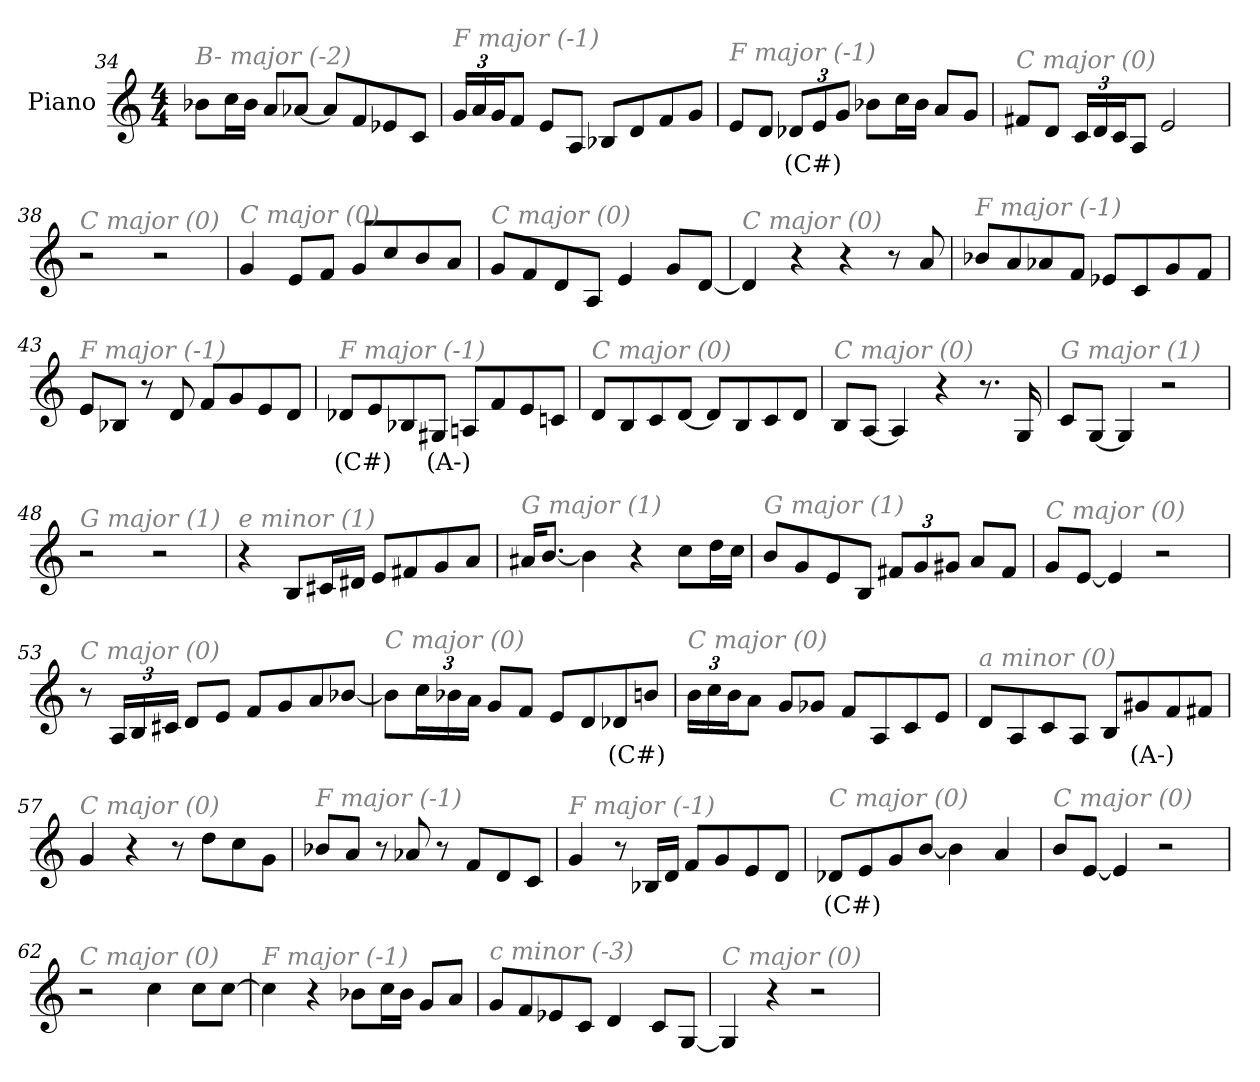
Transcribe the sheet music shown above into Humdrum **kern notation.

**kern	**text
*part1	*part1
*staff1	*staff1
*I"Piano	*
*I'Pno	*
*clefG2	*
*k[]	*
*M4/4	*
=34	=34
!LO:TX:i:color=#808080:t=B- major (-2)	!
8b-X\L	.
16cc\L	.
16b-\JJ	.
8a/L	.
[8a-X/J	.
8a-/L]	.
8f/	.
8e-X/	.
8c/J	.
=35	=35
*Xbrackettup	*
!LO:TX:i:color=#808080:t=F major (-1)	!
24g/LL	.
24a/	.
24g/J	.
8f/J	.
8e/L	.
8A/J	.
8B-X/L	.
8d/	.
8f/	.
8g/J	.
=36	=36
!LO:TX:i:color=#808080:t=F major (-1)	!
8e/L	.
8d/J	.
12d-Xi/L	(C#)
12e/	.
12g/J	.
8b-X\L	.
16cc\L	.
16b-\JJ	.
8a/L	.
8g/J	.
!!LO:LB:g=z
=37	=37
!LO:TX:i:color=#808080:t=C major (0)	!
8f#X/L	.
8d/J	.
24c/LL	.
24d/	.
24c/J	.
8A/J	.
2e/	.
=38	=38
!LO:TX:i:color=#808080:t=C major (0)	!
2r	.
2r	.
=39	=39
!LO:TX:i:color=#808080:t=C major (0)	!
4g/	.
8e/L	.
8f/J	.
8g/L	.
8cc/	.
8b/	.
8a/J	.
=40	=40
!LO:TX:i:color=#808080:t=C major (0)	!
8g/L	.
8f/	.
8d/	.
8A/J	.
4e/	.
8g/L	.
[8d/J	.
=41	=41
!LO:TX:i:color=#808080:t=C major (0)	!
4d/]	.
4r	.
4r	.
8r	.
8a/	.
!!LO:LB:g=z
=42	=42
!LO:TX:i:color=#808080:t=F major (-1)	!
8b-X/L	.
8a/	.
8a-X/	.
8f/J	.
8e-X/L	.
8c/	.
8g/	.
8f/J	.
=43	=43
!LO:TX:i:color=#808080:t=F major (-1)	!
8e/L	.
8B-X/J	.
8r	.
8d/	.
8f/L	.
8g/	.
8e/	.
8d/J	.
=44	=44
!LO:TX:i:color=#808080:t=F major (-1)	!
8d-Xi/L	(C#)
8e/	.
8B-X/	.
8G#Xi/J	(A-)
8An/L	.
8f/	.
8e/	.
8cn/J	.
=45	=45
!LO:TX:i:color=#808080:t=C major (0)	!
8d/L	.
8B/	.
8c/	.
[8d/J	.
8d/L]	.
8B/	.
8c/	.
8d/J	.
!!LO:LB:g=z
=46	=46
!LO:TX:i:color=#808080:t=C major (0)	!
8B/L	.
[8A/J	.
4A/]	.
4r	.
8.r	.
16G/	.
=47	=47
!LO:TX:i:color=#808080:t=G major (1)	!
8c/L	.
[8G/J	.
4G/]	.
2r	.
=48	=48
!LO:TX:i:color=#808080:t=G major (1)	!
2r	.
2r	.
=49	=49
!LO:TX:i:color=#808080:t=e minor (1)	!
4r	.
8B/L	.
16c#X/L	.
16d#X/JJ	.
8e/L	.
8f#X/	.
8g/	.
8a/J	.
=50	=50
!LO:TX:i:color=#808080:t=G major (1)	!
16a#X/KL	.
[8.b/J	.
4b\]	.
4r	.
8cc\L	.
16dd\L	.
16cc\JJ	.
!!LO:PB:g=z
=51	=51
!LO:TX:i:color=#808080:t=G major (1)	!
8b/L	.
8g/	.
8e/	.
8B/J	.
12f#X/L	.
12g/	.
12g#X/J	.
8a/L	.
8f#/J	.
=52	=52
!LO:TX:i:color=#808080:t=C major (0)	!
8g/L	.
[8e/J	.
4e/]	.
2r	.
=53	=53
!LO:TX:i:color=#808080:t=C major (0)	!
8r	.
24A/LL	.
24B/	.
24c#X/JJ	.
8d/L	.
8e/J	.
8f/L	.
8g/	.
8a/	.
[8b-X/J	.
=54	=54
!LO:TX:i:color=#808080:t=C major (0)	!
8b-\L]	.
24cc\L	.
24b-X\	.
24a\JJ	.
8g/L	.
8f/J	.
8e/L	.
8d/	.
8d-Xi/	(C#)
8bn/J	.
!!LO:LB:g=z
=55	=55
!LO:TX:i:color=#808080:t=C major (0)	!
24b\LL	.
24cc\	.
24b\J	.
8a\J	.
8g/L	.
8g-X/J	.
8f/L	.
8A/	.
8c/	.
8e/J	.
=56	=56
!LO:TX:i:color=#808080:t=a minor (0)	!
8d/L	.
8A/	.
8c/	.
8A/J	.
8B/L	.
8g#Xi/	(A-)
8f/	.
8f#X/J	.
=57	=57
!LO:TX:i:color=#808080:t=C major (0)	!
4g/	.
4r	.
8r	.
8dd\L	.
8cc\	.
8g\J	.
=58	=58
!LO:TX:i:color=#808080:t=F major (-1)	!
8b-X/L	.
8a/J	.
8r	.
8a-X/	.
8r	.
8f/L	.
8d/	.
8c/J	.
!!LO:LB:g=z
=59	=59
!LO:TX:i:color=#808080:t=F major (-1)	!
4g/	.
8r	.
16B-X/LL	.
16d/JJ	.
8f/L	.
8g/	.
8e/	.
8d/J	.
=60	=60
!LO:TX:i:color=#808080:t=C major (0)	!
8d-Xi/L	(C#)
8e/	.
8g/	.
[8b/J	.
4b\]	.
4a/	.
=61	=61
!LO:TX:i:color=#808080:t=C major (0)	!
8b/L	.
[8e/J	.
4e/]	.
2r	.
=62	=62
!LO:TX:i:color=#808080:t=C major (0)	!
2r	.
4cc\	.
8cc\L	.
[8cc\J	.
=63	=63
!LO:TX:i:color=#808080:t=F major (-1)	!
4cc\]	.
4r	.
8b-X\L	.
16cc\L	.
16b-\JJ	.
8g/L	.
8a/J	.
!!LO:LB:g=z
=64	=64
!LO:TX:i:color=#808080:t=c minor (-3)	!
8g/L	.
8f/	.
8e-X/	.
8c/J	.
4d/	.
8c/L	.
[8G/J	.
=65	=65
!LO:TX:i:color=#808080:t=C major (0)	!
4G/]	.
4r	.
2r	.
=	=
*-	*-
